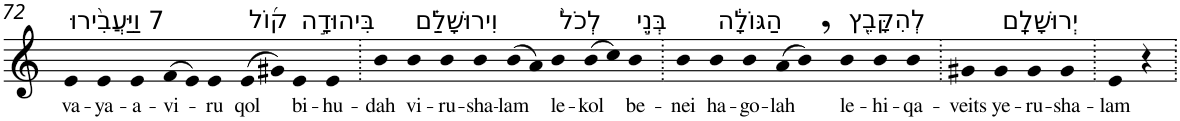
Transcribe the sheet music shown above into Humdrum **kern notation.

**kern	**text
*part1	*part1
*staff1	*staff1
*I"Piano	*
*I'Pno	*
!!LO:PB:g=z
*clefG2	*
*k[]	*
=72	=72
!LO:TX:a:t=7 וַיַּעֲבִ֨ירוּ	!
!	!LO:LY:b
4e	va-
!	!LO:LY:b
4e	-ya-
!	!LO:LY:b
4e	-a-
!	!LO:LY:b
(>8f	-vi-
8e)	.
!	!LO:LY:b
4e	-ru
!LO:TX:a:t=ק֜וֹל	!
!	!LO:LY:b
(>8e	qol
8g#X)	.
!LO:TX:a:t=בִּיהוּדָ֣ה	!
!	!LO:LY:b
4e	bi-
!	!LO:LY:b
4e	-hu-
=73.	=73.
!	!LO:LY:b
4b	-dah
!LO:TX:a:t=וִירוּשָׁלִַ֗ם	!
!	!LO:LY:b
4b	vi-
!	!LO:LY:b
4b	-ru-
!	!LO:LY:b
4b	-sha-
!	!LO:LY:b
(>8b	-lam
8a)	.
!LO:TX:a:t=לְכֹל֙	!
!	!LO:LY:b
4b	le-
!	!LO:LY:b
(>8b	-kol
8cc)	.
!LO:TX:a:t=בְּנֵ֣י	!
!	!LO:LY:b
4b	be-
=74.	=74.
!	!LO:LY:b
4b	-nei
!LO:TX:a:t=הַגּוֹלָ֔ה	!
!	!LO:LY:b
4b	ha-
!	!LO:LY:b
4b	-go-
!	!LO:LY:b
(>8a	-lah
8b,)	.
!LO:TX:a:t=לְהִקָּבֵ֖ץ	!
!	!LO:LY:b
4b	le-
!	!LO:LY:b
4b	-hi-
!	!LO:LY:b
4b	-qa-
=75.	=75.
!	!LO:LY:b
4g#X	-veits
!LO:TX:a:t=יְרוּשָׁלִָֽם	!
!	!LO:LY:b
4g#	ye-
!	!LO:LY:b
4g#	-ru-
!	!LO:LY:b
4g#	-sha-
=76.	=76.
!	!LO:LY:b
4e	-lam
4r	.
=.	=.
*-	*-
